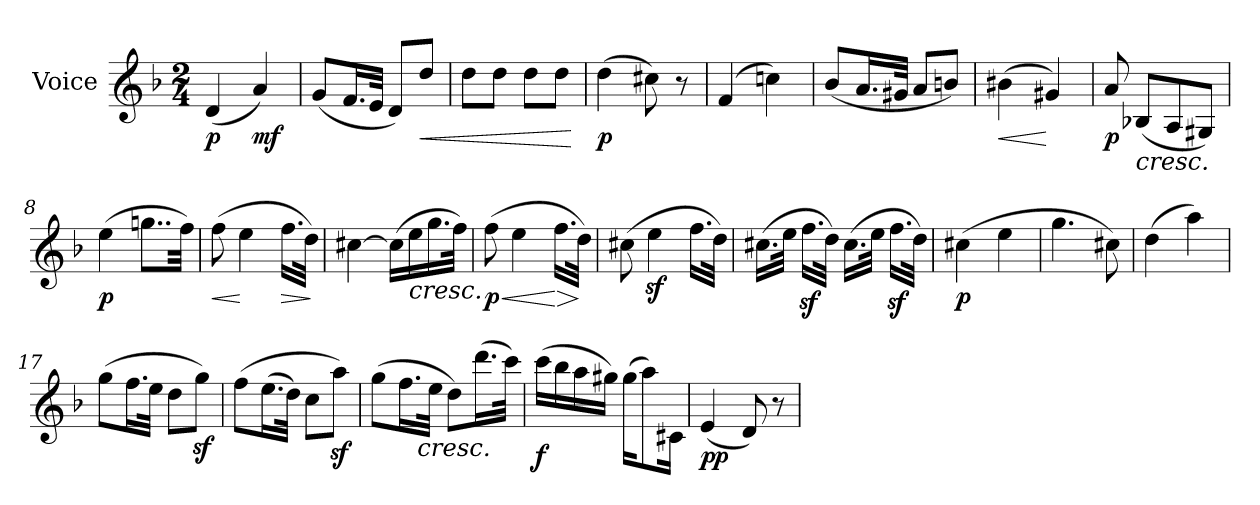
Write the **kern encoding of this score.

**kern	**dynam
*part1	*part1
*staff1	*staff1
*I"Voice	*
*clefG2	*
*k[b-]	*
*F:	*
*M2/4	*
*MM120	*
=	=
!	!LO:DY:b
(<4d/	p
!	!LO:DY:b
4a/)	mf
=1	=1
(<8g/L	.
16.f/L	.
32e/JJk	.
8d/L)	.
!	!LO:HP:b
8dd/J	<
=2	=2
8dd\L	.
8dd\J	.
8dd\L	.
8dd\J	.
.	[
=3	=3
!	!LO:DY:b
(>4dd\	p
8cc#X\)	.
8r	.
=4	=4
(>4f/	.
4ccn\)	.
=5	=5
(<8b-/L	.
16.a/L	.
32g#X/JJk	.
8a/L	.
8bn/J)	.
!!LO:LB:g=z
=6	=6
!	!LO:HP:b
(>4b#Xi\	<
4g#X/)	[
=7	=7
!	!LO:DY:b
8a/	p
!LO:TX:b:i:t=cresc.	!
(<8B-X/L	.
8A/	.
8G#X/J)	.
=8	=8
!	!LO:DY:b
(>4ee\	p
8..ggn\L	.
32ff\Jkk)	.
=9	=9
!	!LO:HP:b
(>8ff\	<
4ee\	[
!	!LO:HP:b
16.ff\LL	>
32dd\JJk)	.
.	]
=10	=10
[4cc#X\	.
(>16cc#\LL]	.
!LO:TX:b:i:t=cresc.	!
16ee\	.
16.gg\	.
32ff\JJk)	.
!!LO:LB:g=z
=11	=11
!	!LO:HP:b
!	!LO:DY:n=1:b
(>8ff\	< p
4ee\	.
!	!LO:HP:n=1:b
16.ff\LL	[ >
32dd\JJk)	]
=12	=12
(>8cc#X\	.
4eez<\	.
16.ff\LL	.
32dd\JJk)	.
=13	=13
(>16.cc#X\LL	.
32ee\JJk	.
16.ffz<\LL	.
32dd\JJk)	.
(>16.cc#\LL	.
32ee\JJk	.
16.ffz<\LL	.
32dd\JJk)	.
=14	=14
!	!LO:DY:b
(>4cc#X\	p
4ee\	.
=15	=15
4.gg\	.
8cc#\)	.
!!LO:LB:g=z
=16	=16
(>4dd\	.
4aa\)	.
=17	=17
(>8gg\L	.
16.ff\L	.
32ee\JJk	.
8dd\L	.
8ggz<\J)	.
=18	=18
(>8ff\L	.
(<16.ee\L	.
32dd\JJk)	.
8cc\L	.
8aaz<\J)	.
=19	=19
*^	*
(>8gg\L	8.ryy	.
16.ff\L	.	.
!	!LO:TX:b:i:t=cresc.	!
.	4ryy	.
32ee\JJk	.	.
8dd\L)	.	.
(>16.ddd\L	.	.
.	16ryy	.
32ccc\JJk)	.	.
=20	=20	=20
!	!	!LO:DY:b
*v	*v	*
(>16ccc\LL	f
16bb-\	.
16aa\	.
16gg#X\JJ)	.
(>16gg#\KL	.
8aa\)	.
16c#X\Jk	.
=21	=21
!	!LO:DY:b
!	!LO:DY:n=1:b
(<4e/	p p
8d/)	.
8r	.
=	=
*-	*-
